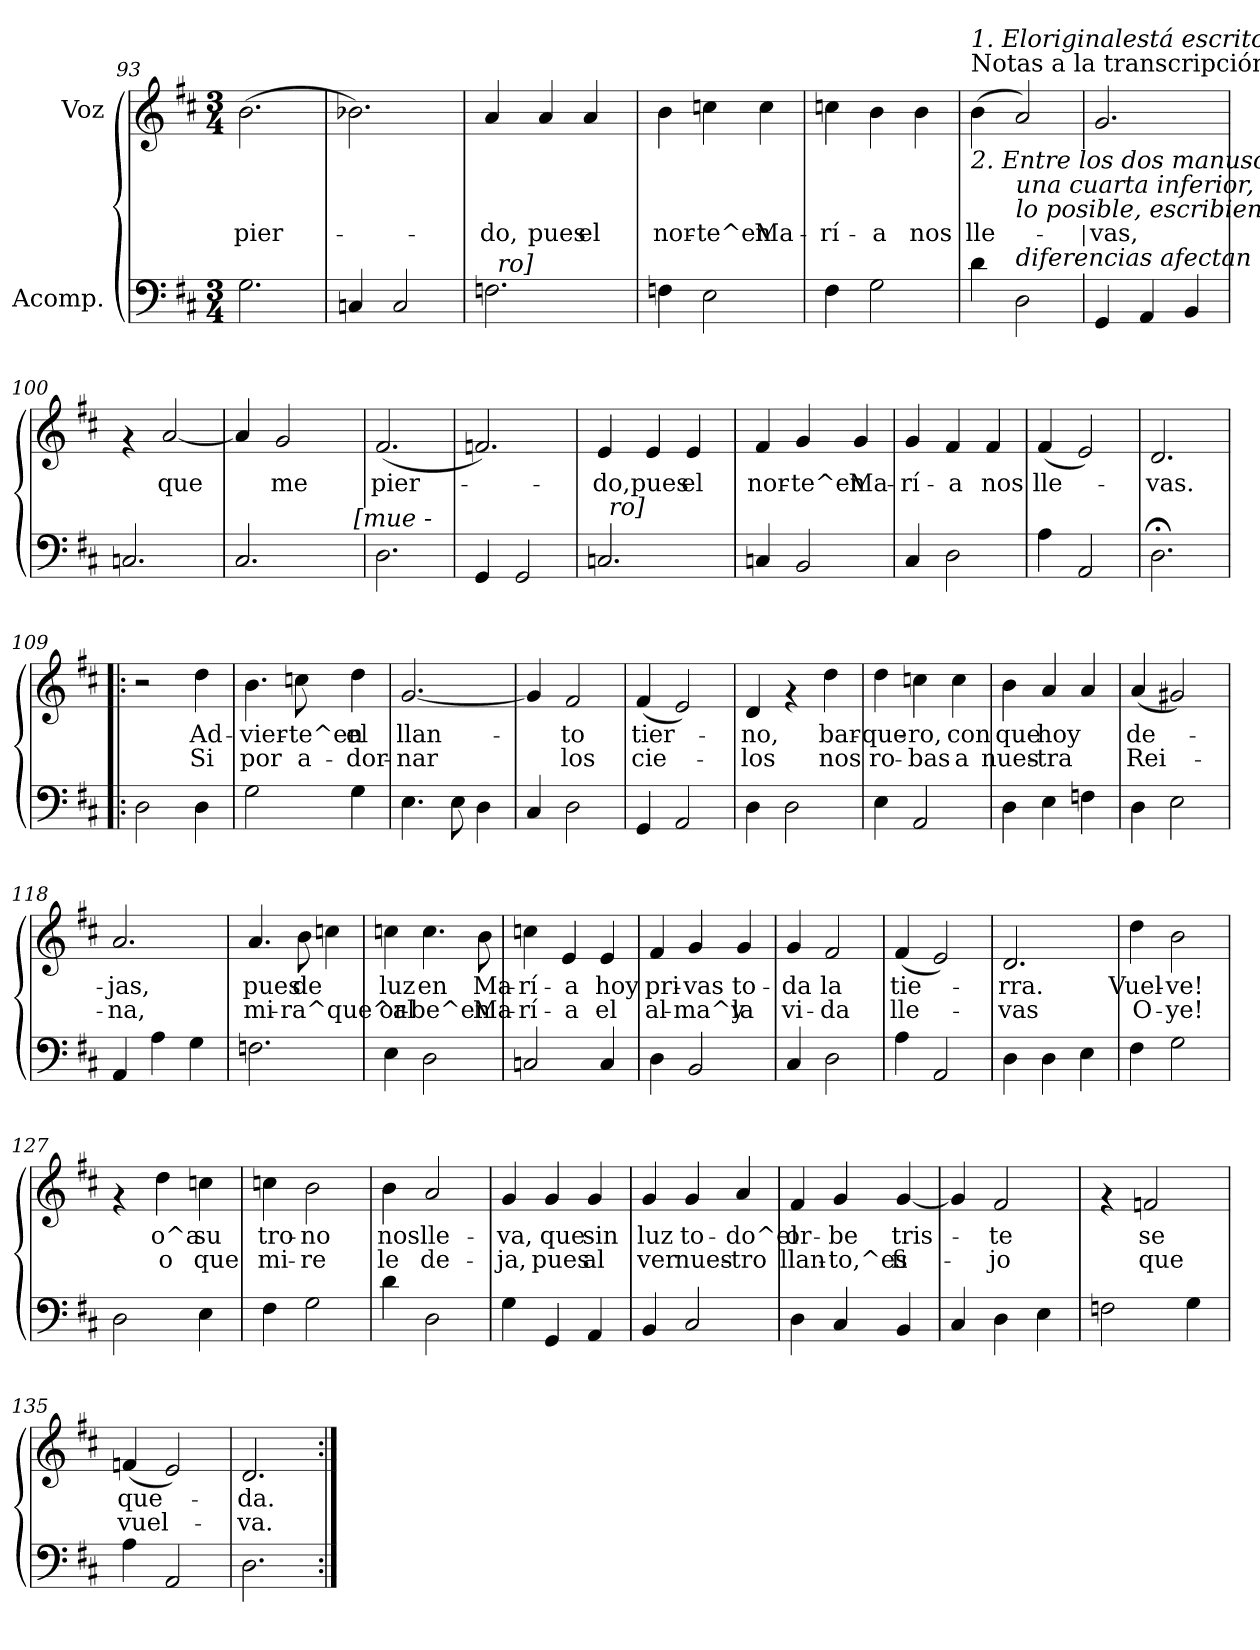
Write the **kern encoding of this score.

**kern	**kern	**text	**text
*part2	*part1	*part1	*part1
*staff2	*staff1	*staff1	*staff1
*I"Acomp.	*I"Voz	*	*
*clefF4	*clefG2	*	*
*k[f#c#]	*k[f#c#]	*	*
*D:	*D:	*	*
*M3/4	*M3/4	*	*
=93	=93	=93	=93
!	!	!LO:LY:b	!
2.G\	(>2.b\	pier-	.
=94	=94	=94	=94
4Cn/	2.b-X\)	.	.
2C/	.	.	.
=95	=95	=95	=95
!	!	!LO:LY:b	!
*^	*	*	*
2.Fn\	32ryy	4a/	-do,	.
!	!LO:TX:a:i:t=ro]	!	!	!
.	2ryy	.	.	.
!	!	!	!LO:LY:b	!
.	.	4a/	pues	.
!	!	!	!LO:LY:b	!
.	.	4a/	el	.
.	8..ryy	.	.	.
=96	=96	=96	=96	=96
!	!	!	!LO:LY:b	!
*v	*v	*	*	*
4Fn\	4b\	nor-	.
!	!	!LO:LY:b	!
2E\	4ccn\	-te^en	.
!	!	!LO:LY:b	!
.	4cc\	Ma-	.
=97	=97	=97	=97
!	!	!LO:LY:b	!
4F#\	4ccn\	-rí-	.
!	!	!LO:LY:b	!
2G\	4b\	-a	.
!	!	!LO:LY:b	!
.	4b\	nos	.
!!LO:LB:g=z
=98	=98	=98	=98
!	!LO:TX:a:t=Notas a la transcripción&colon;	!	!
!	!LO:TX:b:i:t=2. Entre los dos manuscritos manejados hayalgunas diferencias, que afectan sobre todo altexto. Las hemos recogido en la medida de	!	!
!	!LO:TX:a:i:t=1. Eloriginalestá escrito en "claves altas" (solpara la voz ydo en 4ª para elacompañamiento), porlo que hemos transcrito la obra	!	!
!	!	!LO:LY:b	!
4d\	(>4b\	lle-	.
!	!LO:TX:b:i:t=una cuarta inferior, que era eltono realen que eran interpretadas en la época las obras de este tipo.	!	!
!	!LO:TX:b:i:t=lo posible, escribiendo la alternativa en una linea supletoria (compáses 94 y105). En otras ocasiones, porej. en elcompás 67, las	!	!
!LO:TX:a:i:t=diferencias afectan a la distribución deltexto; hemos elegido la opción que nos ha parecido más adecuada.	!	!	!
2D\	2a/)	.	.
=99	=99	=99	=99
!	!	!LO:LY:b	!
4GG/	2.g/	-vas,	.
4AA/	.	.	.
4BB/	.	.	.
=100	=100	=100	=100
2.Cn/	4rf	.	.
!	!	!LO:LY:b	!
.	[>2a/	que	.
=101	=101	=101	=101
*^	*	*	*
2.C#/	2ryy	4a/]	.	.
!	!	!	!LO:LY:b	!
.	.	2g/	me	.
.	8..ryy	.	.	.
!	!LO:TX:a:i:t=[mue -	!	!	!
.	32ryy	.	.	.
=102	=102	=102	=102	=102
!	!	!	!LO:LY:b	!
*v	*v	*	*	*
2.D\	(>2.f#/	pier-	.
=103	=103	=103	=103
4GG/	2.fn/)	.	.
2GG/	.	.	.
=104	=104	=104	=104
!	!	!LO:LY:b	!
*^	*	*	*
2.Cn/	32ryy	4e/	-do,	.
!	!LO:TX:a:i:t=ro]	!	!	!
.	2ryy	.	.	.
!	!	!	!LO:LY:b	!
.	.	4e/	pues	.
!	!	!	!LO:LY:b	!
.	.	4e/	el	.
.	8..ryy	.	.	.
=105	=105	=105	=105	=105
!	!	!	!LO:LY:b	!
*v	*v	*	*	*
4Cn/	4f#/	nor-	.
!	!	!LO:LY:b	!
2BB/	4g/	-te^en	.
!	!	!LO:LY:b	!
.	4g/	Ma-	.
=106	=106	=106	=106
!	!	!LO:LY:b	!
4C#/	4g/	-rí-	.
!	!	!LO:LY:b	!
2D\	4f#/	-a	.
!	!	!LO:LY:b	!
.	4f#/	nos	.
=107	=107	=107	=107
!	!	!LO:LY:b	!
4A\	(>4f#/	lle-	.
2AA/	2e/)	.	.
=108	=108	=108	=108
!	!	!LO:LY:b	!
2.D;<\	2.d/	-vas.	.
!!LO:PB:g=z
=109!|:	=109!|:	=109!|:	=109!|:
2D\	2r	.	.
!	!	!LO:LY:b	!LO:LY:b
4D\	4dd\	Ad-	Si
=110	=110	=110	=110
!	!	!LO:LY:b	!LO:LY:b
2G\	4.b\	-vier-	por
!	!	!LO:LY:b	!LO:LY:b
.	8ccn\	-te^en	a-
!	!	!LO:LY:b	!LO:LY:b
4G\	4dd\	el	-dor-
=111	=111	=111	=111
!	!	!LO:LY:b	!LO:LY:b
4.E\	[>2.g/	llan-	-nar
8E\	.	.	.
4D\	.	.	.
=112	=112	=112	=112
4C#/	4g/]	.	.
!	!	!LO:LY:b	!LO:LY:b
2D\	2f#/	-to	los
=113	=113	=113	=113
!	!	!LO:LY:b	!LO:LY:b
4GG/	(>4f#/	tier-	cie-
2AA/	2e/)	.	.
=114	=114	=114	=114
!	!	!LO:LY:b	!LO:LY:b
4D\	4d/	-no,	-los
2D\	4rf	.	.
!	!	!LO:LY:b	!LO:LY:b
.	4dd\	bar-	nos
=115	=115	=115	=115
!	!	!LO:LY:b	!LO:LY:b
4E\	4dd\	-que-	ro-
!	!	!LO:LY:b	!LO:LY:b
2AA/	4ccn\	-ro,	-bas
!	!	!LO:LY:b	!LO:LY:b
.	4cc\	con	a
!!LO:LB:g=z
=116	=116	=116	=116
!	!	!LO:LY:b	!LO:LY:b
4D\	4b\	que	nues-
!	!	!LO:LY:b	!LO:LY:b
4E\	4a/	hoy	-tra
4Fn\	4a/	.	.
=117	=117	=117	=117
!	!	!LO:LY:b	!LO:LY:b
4D\	(>4a/	de-	Rei-
2E\	2g#X/)	.	.
=118	=118	=118	=118
!	!	!LO:LY:b	!LO:LY:b
4AA/	2.a/	-jas,	-na,
4A\	.	.	.
4G\	.	.	.
=119	=119	=119	=119
!	!	!LO:LY:b	!LO:LY:b
2.Fn\	4.a/	pues	mi-
!	!	!LO:LY:b	!LO:LY:b
.	8b\	de	-ra^que^al
.	4ccn\	.	.
=120	=120	=120	=120
!	!	!LO:LY:b	!LO:LY:b
4E\	4ccn\	luz	or-
!	!	!LO:LY:b	!LO:LY:b
2D\	4.cc\	en	-be^en
!	!	!LO:LY:b	!LO:LY:b
.	8b\	Ma-	Ma-
=121	=121	=121	=121
!	!	!LO:LY:b	!LO:LY:b
2Cn/	4ccn\	-rí-	-rí-
!	!	!LO:LY:b	!LO:LY:b
.	4e/	-a	-a
!	!	!LO:LY:b	!LO:LY:b
4C/	4e/	hoy	el
=122	=122	=122	=122
!	!	!LO:LY:b	!LO:LY:b
4D\	4f#/	pri-	al-
!	!	!LO:LY:b	!LO:LY:b
2BB/	4g/	-vas	-ma^y
!	!	!LO:LY:b	!LO:LY:b
.	4g/	to-	la
!!LO:LB:g=z
=123	=123	=123	=123
!	!	!LO:LY:b	!LO:LY:b
4C#/	4g/	-da	vi-
!	!	!LO:LY:b	!LO:LY:b
2D\	2f#/	la	-da
=124	=124	=124	=124
!	!	!LO:LY:b	!LO:LY:b
4A\	(>4f#/	tie-	lle-
2AA/	2e/)	.	.
=125	=125	=125	=125
!	!	!LO:LY:b	!LO:LY:b
4D\	2.d/	-rra.	-vas
4D\	.	.	.
4E\	.	.	.
=126	=126	=126	=126
!	!	!LO:LY:b	!LO:LY:b
4F#\	4dd\	Vuel-	O-
!	!	!LO:LY:b	!LO:LY:b
2G\	2b\	-ve!	-ye!
=127	=127	=127	=127
2D\	4rf	.	.
!	!	!LO:LY:b	!LO:LY:b
.	4dd\	o^a	o
!	!	!LO:LY:b	!LO:LY:b
4E\	4ccn\	su	que
=128	=128	=128	=128
!	!	!LO:LY:b	!LO:LY:b
4F#\	4ccn\	tro-	mi-
!	!	!LO:LY:b	!LO:LY:b
2G\	2b\	-no	-re
=129	=129	=129	=129
!	!	!LO:LY:b	!LO:LY:b
4d\	4b\	nos	le
!	!	!LO:LY:b	!LO:LY:b
2D\	2a/	lle-	de-
=130	=130	=130	=130
!	!	!LO:LY:b	!LO:LY:b
4G\	4g/	-va,	-ja,
!	!	!LO:LY:b	!LO:LY:b
4GG/	4g/	que	pues
!	!	!LO:LY:b	!LO:LY:b
4AA/	4g/	sin	al
!!LO:LB:g=z
=131	=131	=131	=131
!	!	!LO:LY:b	!LO:LY:b
4BB/	4g/	luz	ver
!	!	!LO:LY:b	!LO:LY:b
2C#/	4g/	to-	nues-
!	!	!LO:LY:b	!LO:LY:b
.	4a/	-do^el	-tro
=132	=132	=132	=132
!	!	!LO:LY:b	!LO:LY:b
4D\	4f#/	or-	llan-
!	!	!LO:LY:b	!LO:LY:b
4C#/	4g/	-be	-to,^es
!	!	!LO:LY:b	!LO:LY:b
4BB/	[>4g/	tris-	fi-
=133	=133	=133	=133
4C#/	4g/]	.	.
!	!	!LO:LY:b	!LO:LY:b
4D\	2f#/	-te	-jo
4E\	.	.	.
=134	=134	=134	=134
2Fn\	4rf	.	.
!	!	!LO:LY:b	!LO:LY:b
.	2fn/	se	que
4G\	.	.	.
=135	=135	=135	=135
!	!	!LO:LY:b	!LO:LY:b
4A\	(>4fn/	que-	vuel-
2AA/	2e/)	.	.
=136	=136	=136	=136
!	!	!LO:LY:b	!LO:LY:b
2.D\	2.d/	-da.	-va.
=:|!	=:|!	=:|!	=:|!
*-	*-	*-	*-
